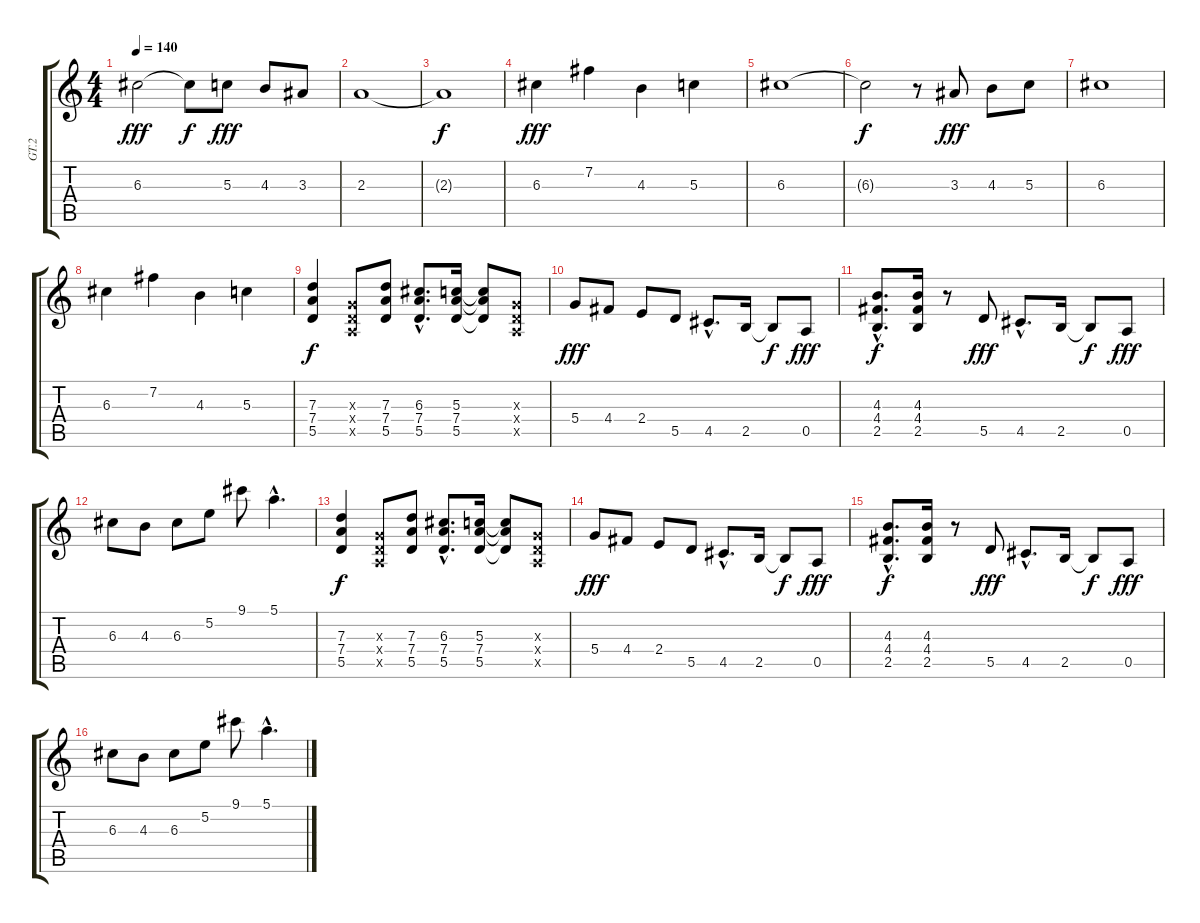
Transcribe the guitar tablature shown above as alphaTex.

\track ("GT.2" "GT.2") {instrument distortionguitar}
\staff {score tabs}
\tuning (E4 B3 G3 D3 A2 E2) {hide}
\ts (4 4)
\tempo 140
\clef g2
\ks c
6.3.2{dy fff} 6.3{t}.8{dy f} 5.3.8{dy fff} 4.3.8 3.3.8 |
2.3.1 |
2.3{t}.1{dy f} |
6.3.4{dy fff} 7.2.4 4.3.4 5.3.4 |
6.3.1 |
6.3{t}.2{dy f} r.8 3.3.8{dy fff} 4.3.8 5.3.8 |
6.3.1 |
6.3.4 7.2.4 4.3.4 5.3.4 |
(7.3 7.4 5.5).4{dy f} (0.3{x} 0.4{x} 0.5{x}).8 (7.3 7.4 5.5).8 (6.3{hac} 7.4{hac} 5.5{hac}).8{d} (5.3 7.4 5.5).16 (5.3{t} 7.4{t} 5.5{t}).8 (0.3{x} 0.4{x} 0.5{x}).8 |
5.4.8{dy fff} 4.4.8 2.4.8 5.5.8 4.5{hac}.8{d} 2.5.16 2.5{t}.8{dy f} 0.5.8{dy fff} |
(4.3{hac} 4.4{hac} 2.5{hac}).8{d dy f} (4.3 4.4 2.5).16 r.8 5.5.8{dy fff} 4.5{hac}.8{d} 2.5.16 2.5{t}.8{dy f} 0.5.8{dy fff} |
6.3.8 4.3.8 6.3.8 5.2.8 9.1.8 5.1{hac}.4{d} |
(7.3 7.4 5.5).4{dy f} (0.3{x} 0.4{x} 0.5{x}).8 (7.3 7.4 5.5).8 (6.3{hac} 7.4{hac} 5.5{hac}).8{d} (5.3 7.4 5.5).16 (5.3{t} 7.4{t} 5.5{t}).8 (0.3{x} 0.4{x} 0.5{x}).8 |
5.4.8{dy fff} 4.4.8 2.4.8 5.5.8 4.5{hac}.8{d} 2.5.16 2.5{t}.8{dy f} 0.5.8{dy fff} |
(4.3{hac} 4.4{hac} 2.5{hac}).8{d dy f} (4.3 4.4 2.5).16 r.8 5.5.8{dy fff} 4.5{hac}.8{d} 2.5.16 2.5{t}.8{dy f} 0.5.8{dy fff} |
6.3.8 4.3.8 6.3.8 5.2.8 9.1.8 5.1{hac}.4{d}
